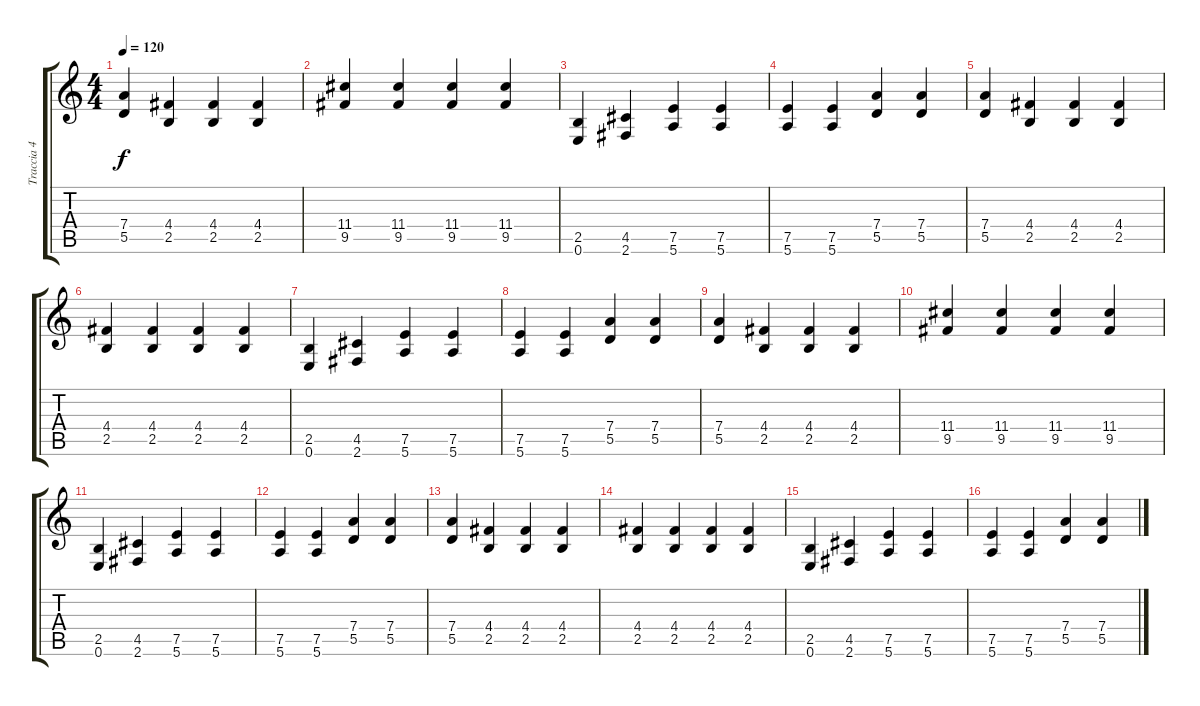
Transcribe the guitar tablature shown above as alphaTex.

\track ("Traccia 4" "Traccia 4") {instrument electricguitarmuted}
\staff {score tabs}
\tuning (E4 B3 G3 D3 A2 E2) {hide}
\ts (4 4)
\tempo 120
\clef g2
\ks c
(7.4 5.5).4{dy f} (4.4 2.5).4 (4.4 2.5).4 (4.4 2.5).4 |
(11.4 9.5).4 (11.4 9.5).4 (11.4 9.5).4 (11.4 9.5).4 |
(2.5 0.6).4 (4.5 2.6).4 (7.5 5.6).4 (7.5 5.6).4 |
(7.5 5.6).4 (7.5 5.6).4 (7.4 5.5).4 (7.4 5.5).4 |
(7.4 5.5).4 (4.4 2.5).4 (4.4 2.5).4 (4.4 2.5).4 |
(4.4 2.5).4 (4.4 2.5).4 (4.4 2.5).4 (4.4 2.5).4 |
(2.5 0.6).4 (4.5 2.6).4 (7.5 5.6).4 (7.5 5.6).4 |
(7.5 5.6).4 (7.5 5.6).4 (7.4 5.5).4 (7.4 5.5).4 |
(7.4 5.5).4 (4.4 2.5).4 (4.4 2.5).4 (4.4 2.5).4 |
(11.4 9.5).4 (11.4 9.5).4 (11.4 9.5).4 (11.4 9.5).4 |
(2.5 0.6).4 (4.5 2.6).4 (7.5 5.6).4 (7.5 5.6).4 |
(7.5 5.6).4 (7.5 5.6).4 (7.4 5.5).4 (7.4 5.5).4 |
(7.4 5.5).4 (4.4 2.5).4 (4.4 2.5).4 (4.4 2.5).4 |
(4.4 2.5).4 (4.4 2.5).4 (4.4 2.5).4 (4.4 2.5).4 |
(2.5 0.6).4 (4.5 2.6).4 (7.5 5.6).4 (7.5 5.6).4 |
(7.5 5.6).4 (7.5 5.6).4 (7.4 5.5).4 (7.4 5.5).4
